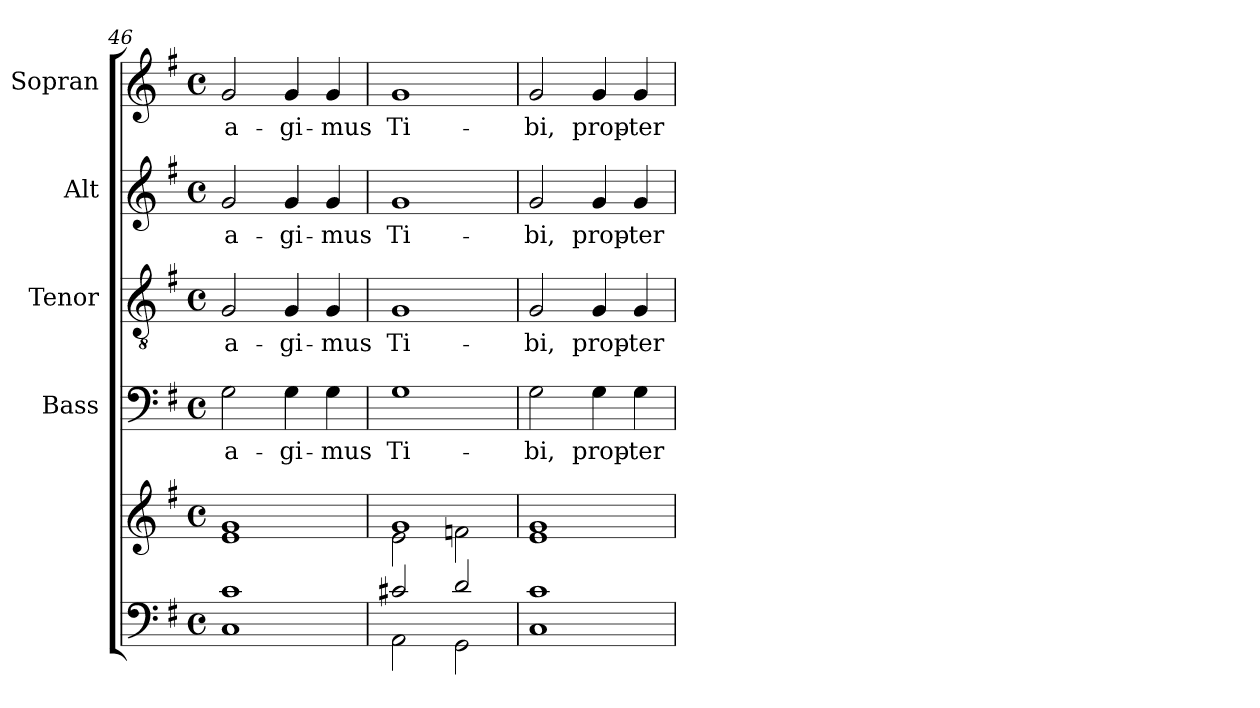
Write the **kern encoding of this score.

**kern	**kern	**kern	**text	**kern	**text	**kern	**text	**kern	**text
*part5	*part5	*part4	*part4	*part3	*part3	*part2	*part2	*part1	*part1
*staff6	*staff5	*staff4	*staff4	*staff3	*staff3	*staff2	*staff2	*staff1	*staff1
*	*	*I"Bass	*	*I"Tenor	*	*I"Alt	*	*I"Sopran	*
*	*	*I'B.	*	*I'T.	*	*I'A.	*	*I'S.	*
*clefF4	*clefG2	*clefF4	*	*clefGv2	*	*clefG2	*	*clefG2	*
*k[f#]	*k[f#]	*k[f#]	*	*k[f#]	*	*k[f#]	*	*k[f#]	*
*G:	*G:	*G:	*	*G:	*	*G:	*	*G:	*
*M4/4	*M4/4	*M4/4	*	*M4/4	*	*M4/4	*	*M4/4	*
*met(c)	*met(c)	*met(c)	*	*met(c)	*	*met(c)	*	*met(c)	*
=46	=46	=46	=46	=46	=46	=46	=46	=46	=46
*^	*^	*	*	*	*	*	*	*	*
!	!	!	!	!	!LO:LY:b	!	!LO:LY:b	!	!LO:LY:b	!	!LO:LY:b
1c	1C	1g	1e	2G\	a-	2G/	a-	2g/	a-	2g/	a-
!	!	!	!	!	!LO:LY:b	!	!LO:LY:b	!	!LO:LY:b	!	!LO:LY:b
.	.	.	.	4G\	-gi-	4G/	-gi-	4g/	-gi-	4g/	-gi-
!	!	!	!	!	!LO:LY:b	!	!LO:LY:b	!	!LO:LY:b	!	!LO:LY:b
.	.	.	.	4G\	-mus	4G/	-mus	4g/	-mus	4g/	-mus
!!LO:PB:g=z
=47	=47	=47	=47	=47	=47	=47	=47	=47	=47	=47	=47
!	!	!	!	!	!LO:LY:b	!	!LO:LY:b	!	!LO:LY:b	!	!LO:LY:b
2c#X/	2AA\	1g	2e\	1G	Ti-	1G	Ti-	1g	Ti-	1g	Ti-
2d/	2GG\	.	2fn\	.	.	.	.	.	.	.	.
=48	=48	=48	=48	=48	=48	=48	=48	=48	=48	=48	=48
!	!	!	!	!	!LO:LY:b	!	!LO:LY:b	!	!LO:LY:b	!	!LO:LY:b
1c	1C	1g	1e	2G\	-bi,	2G/	-bi,	2g/	-bi,	2g/	-bi,
!	!	!	!	!	!LO:LY:b	!	!LO:LY:b	!	!LO:LY:b	!	!LO:LY:b
.	.	.	.	4G\	prop-	4G/	prop-	4g/	prop-	4g/	prop-
!	!	!	!	!	!LO:LY:b	!	!LO:LY:b	!	!LO:LY:b	!	!LO:LY:b
.	.	.	.	4G\	-ter	4G/	-ter	4g/	-ter	4g/	-ter
*v	*v	*	*	*	*	*	*	*	*	*	*
*	*v	*v	*	*	*	*	*	*	*	*
=	=	=	=	=	=	=	=	=	=
*-	*-	*-	*-	*-	*-	*-	*-	*-	*-
